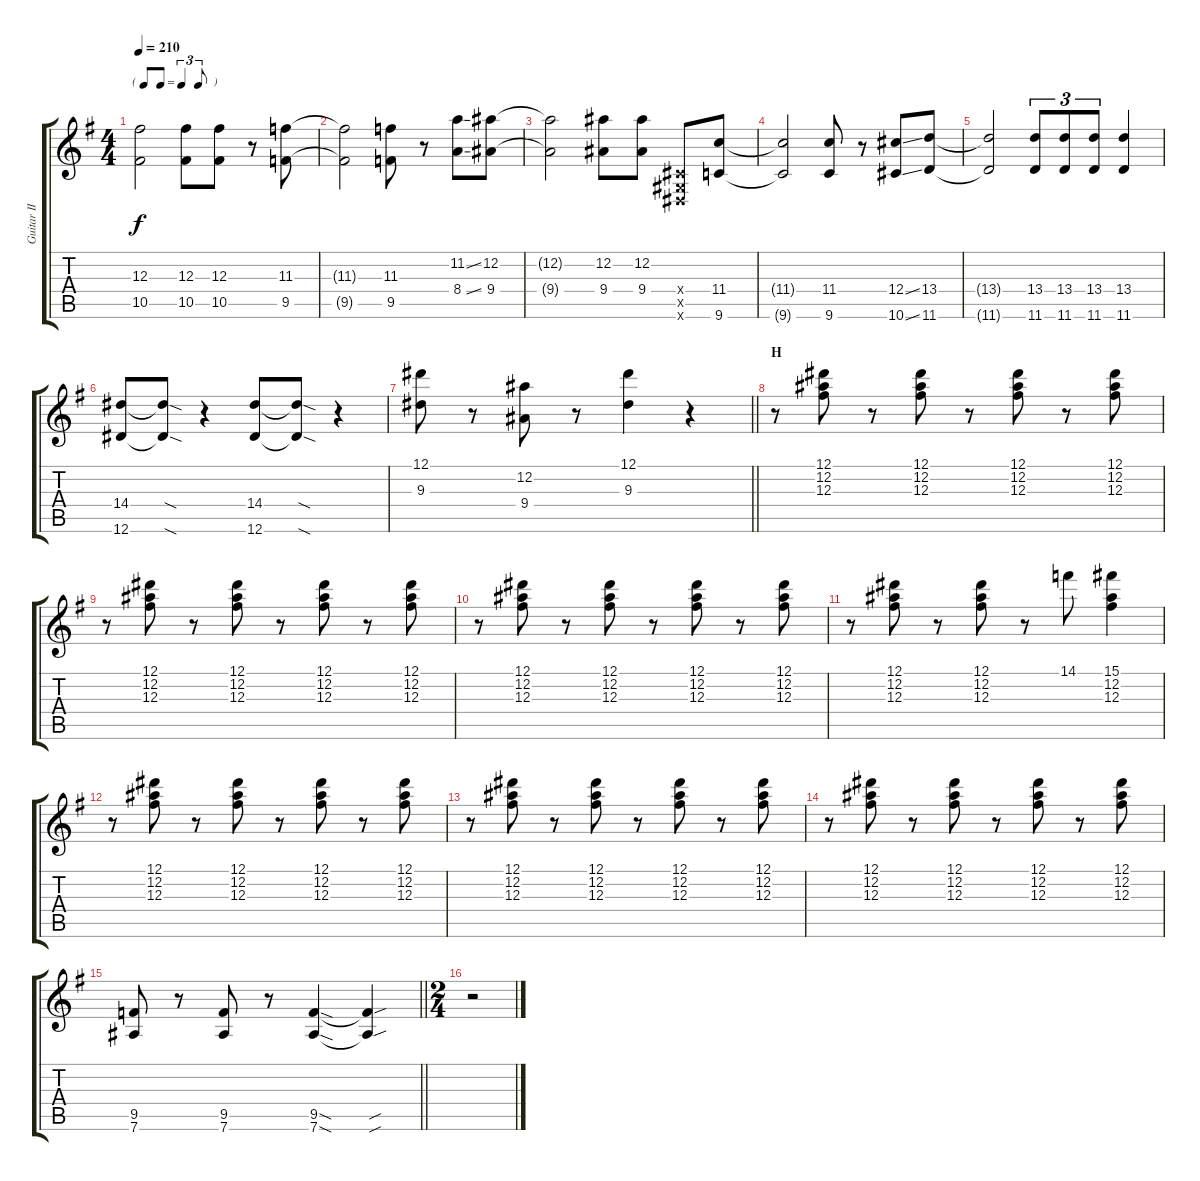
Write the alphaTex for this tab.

\track ("Guitar II (Hitsugi)" "Guitar II ") {instrument distortionguitar}
\staff {score tabs}
\tuning (Eb4 Bb3 Gb3 Db3 Ab2 Eb2) {hide}
\ts (4 4)
\tf triplet8th
\tempo 210
\clef g2
\ks g
(12.3{t} 10.5{t}).2{dy f} (12.3 10.5).8 (12.3 10.5).8 r.8 (11.3 9.5).8 |
(11.3{t} 9.5{t}).2 (11.3 9.5).8 r.8 (11.2{ss} 8.4{ss}).8 (12.2 9.4).8 |
(12.2{t} 9.4{t}).2 (12.2 9.4).8 (12.2 9.4).8 (0.4{x} 0.5{x} 0.6{x}).8 (11.4 9.6).8 |
(11.4{t} 9.6{t}).2 (11.4 9.6).8 r.8 (12.4{ss} 10.6{ss}).8 (13.4 11.6).8 |
(13.4{t} 11.6{t}).2 (13.4 11.6).8{tu (3 2)} (13.4 11.6).8{tu (3 2)} (13.4 11.6).8{tu (3 2)} (13.4 11.6).4 |
(14.4 12.6).8 (14.4{sod t} 12.6{sod t}).8 r.4 (14.4 12.6).8 (14.4{sod t} 12.6{sod t}).8 r.4 |
\barLineRight lightlight
(12.1 9.3).8 r.8 (12.2 9.4).8 r.8 (12.1 9.3).4 r.4 |
\section ("" "H")
r.8 (12.1 12.2 12.3).8 r.8 (12.1 12.2 12.3).8 r.8 (12.1 12.2 12.3).8 r.8 (12.1 12.2 12.3).8 |
r.8 (12.1 12.2 12.3).8 r.8 (12.1 12.2 12.3).8 r.8 (12.1 12.2 12.3).8 r.8 (12.1 12.2 12.3).8 |
r.8 (12.1 12.2 12.3).8 r.8 (12.1 12.2 12.3).8 r.8 (12.1 12.2 12.3).8 r.8 (12.1 12.2 12.3).8 |
r.8 (12.1 12.2 12.3).8 r.8 (12.1 12.2 12.3).8 r.8 14.1.8 (15.1 12.2 12.3).4 |
r.8 (12.1 12.2 12.3).8 r.8 (12.1 12.2 12.3).8 r.8 (12.1 12.2 12.3).8 r.8 (12.1 12.2 12.3).8 |
r.8 (12.1 12.2 12.3).8 r.8 (12.1 12.2 12.3).8 r.8 (12.1 12.2 12.3).8 r.8 (12.1 12.2 12.3).8 |
r.8 (12.1 12.2 12.3).8 r.8 (12.1 12.2 12.3).8 r.8 (12.1 12.2 12.3).8 r.8 (12.1 12.2 12.3).8 |
\barLineRight lightlight
(9.5 7.6).8 r.8 (9.5 7.6).8 r.8 (9.5{sod} 7.6{sod}).4 (9.5{sou t} 7.6{sou t}).4 |
\ts (2 4)
r.2
